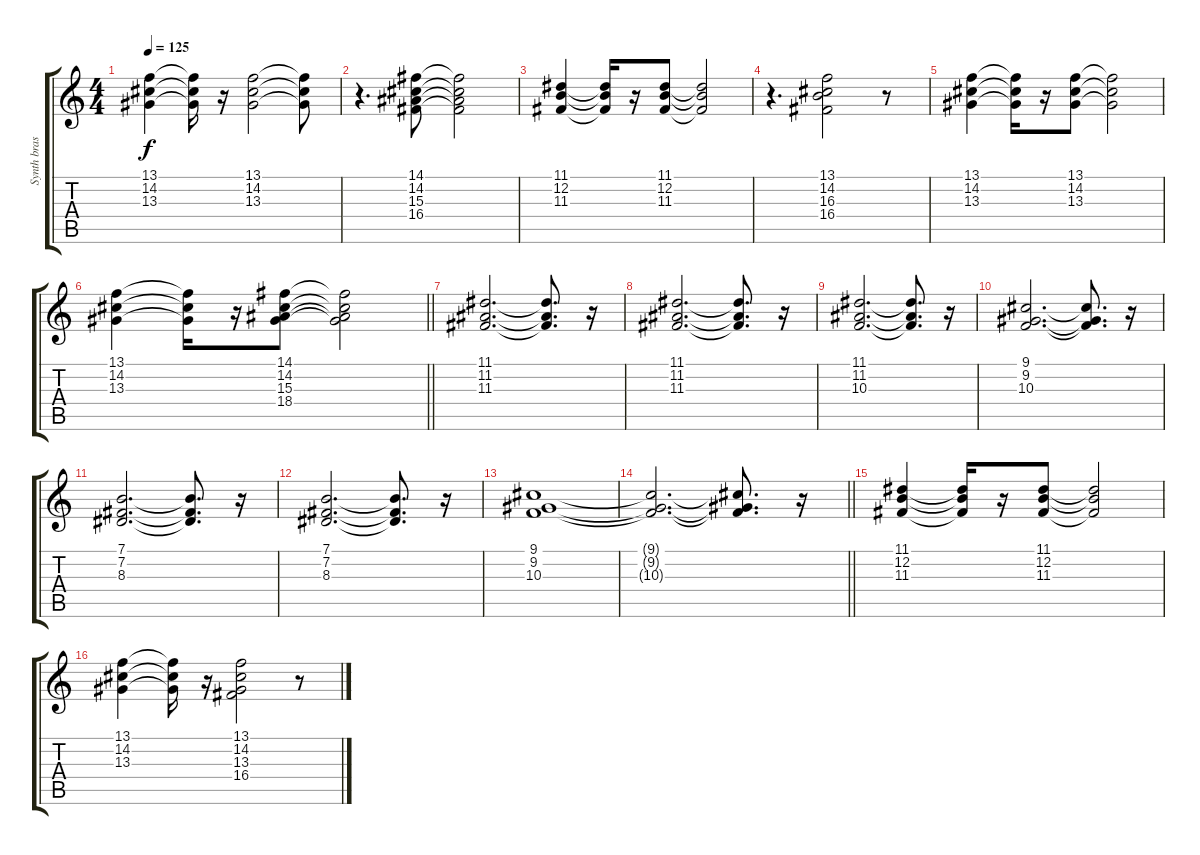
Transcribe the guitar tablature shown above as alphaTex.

\track ("Synth brass 1" "Synth bras") {instrument synthbrass1}
\staff {score tabs}
\tuning (E4 B3 G3 D3 A2 E2) {hide}
\ts (4 4)
\tempo 125
\clef g2
\ks c
(13.1 14.2 13.3).4{dy f} (13.1{t} 14.2{t} 13.3{t}).16 r.16 (13.1 14.2 13.3).2 (13.1{t} 14.2{t} 13.3{t}).8 |
r.4{d} (14.1 14.2 15.3 16.4).8 (14.1{t} 14.2{t} 15.3{t} 16.4{t}).2 |
(11.1 12.2 11.3).4 (11.1{t} 12.2{t} 11.3{t}).16 r.16 (11.1 12.2 11.3).8 (11.1{t} 12.2{t} 11.3{t}).2 |
r.4{d} (13.1 14.2 16.3 16.4).2 r.8 |
(13.1 14.2 13.3).4 (13.1{t} 14.2{t} 13.3{t}).16 r.16 (13.1 14.2 13.3).8 (13.1{t} 14.2{t} 13.3{t}).2 |
\barLineRight lightlight
(13.1 14.2 13.3).4 (13.1{t} 14.2{t} 13.3{t}).16 r.16 (14.1 14.2 15.3 18.4).8 (14.1{t} 14.2{t} 15.3{t} 18.4{t}).2 |
(11.1 11.2 11.3).2{d} (11.1{t} 11.2{t} 11.3{t}).8{d} r.16 |
(11.1 11.2 11.3).2{d} (11.1{t} 11.2{t} 11.3{t}).8{d} r.16 |
(11.1 11.2 10.3).2{d} (11.1{t} 11.2{t} 10.3{t}).8{d} r.16 |
(9.1 9.2 10.3).2{d} (9.1{t} 9.2{t} 10.3{t}).8{d} r.16 |
(7.1 7.2 8.3).2{d} (7.1{t} 7.2{t} 8.3{t}).8{d} r.16 |
(7.1 7.2 8.3).2{d} (7.1{t} 7.2{t} 8.3{t}).8{d} r.16 |
(9.1 9.2 10.3).1 |
\barLineRight lightlight
(9.1{t} 9.2{t} 10.3{t}).2{d} (9.1{t} 9.2{t} 10.3{t}).8{d} r.16 |
(11.1 12.2 11.3).4 (11.1{t} 12.2{t} 11.3{t}).16 r.16 (11.1 12.2 11.3).8 (11.1{t} 12.2{t} 11.3{t}).2 |
(13.1 14.2 13.3).4 (13.1{t} 14.2{t} 13.3{t}).16 r.16 (13.1 14.2 13.3 16.4).2 r.8
